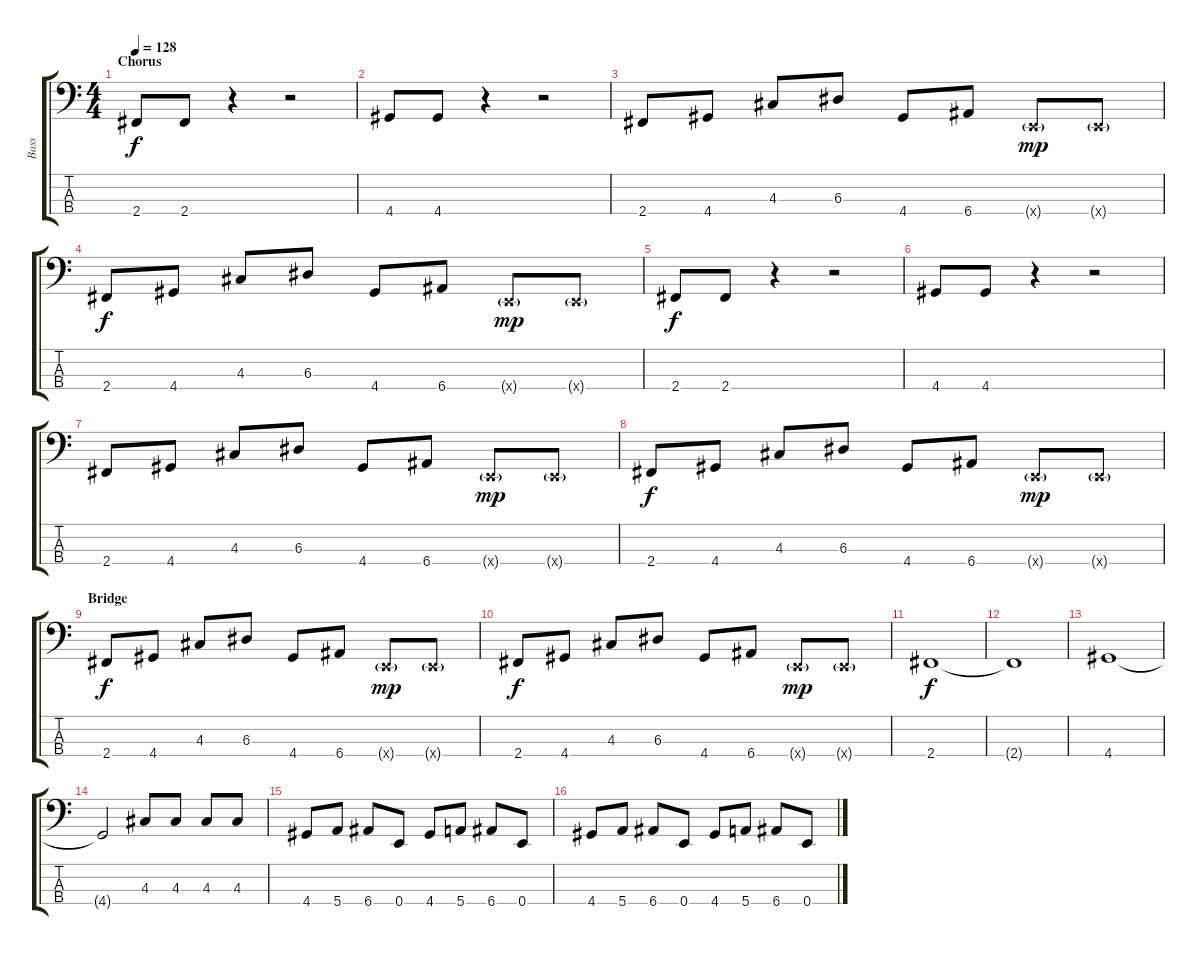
\track ("Bass" "Bass") {instrument electricbassfinger}
\staff {score tabs}
\tuning (G2 D2 A1 E1) {hide}
\ts (4 4)
\section ("" "Chorus")
\tempo 128
\clef f4
\ks c
2.4.8{dy f} 2.4.8 r.4 r.2 |
4.4.8 4.4.8 r.4 r.2 |
2.4.8 4.4.8 4.3.8 6.3.8 4.4.8 6.4.8 0.4{g x}.8{dy mp} 0.4{g x}.8 |
2.4.8{dy f} 4.4.8 4.3.8 6.3.8 4.4.8 6.4.8 0.4{g x}.8{dy mp} 0.4{g x}.8 |
2.4.8{dy f} 2.4.8 r.4 r.2 |
4.4.8 4.4.8 r.4 r.2 |
2.4.8 4.4.8 4.3.8 6.3.8 4.4.8 6.4.8 0.4{g x}.8{dy mp} 0.4{g x}.8 |
2.4.8{dy f} 4.4.8 4.3.8 6.3.8 4.4.8 6.4.8 0.4{g x}.8{dy mp} 0.4{g x}.8 |
\section ("" "Bridge")
2.4.8{dy f} 4.4.8 4.3.8 6.3.8 4.4.8 6.4.8 0.4{g x}.8{dy mp} 0.4{g x}.8 |
2.4.8{dy f} 4.4.8 4.3.8 6.3.8 4.4.8 6.4.8 0.4{g x}.8{dy mp} 0.4{g x}.8 |
2.4.1{dy f} |
2.4{t}.1 |
4.4.1 |
4.4{t}.2 4.3.8 4.3.8 4.3.8 4.3.8 |
4.4.8 5.4.8 6.4.8 0.4.8 4.4.8 5.4.8 6.4.8 0.4.8 |
4.4.8 5.4.8 6.4.8 0.4.8 4.4.8 5.4.8 6.4.8 0.4.8
